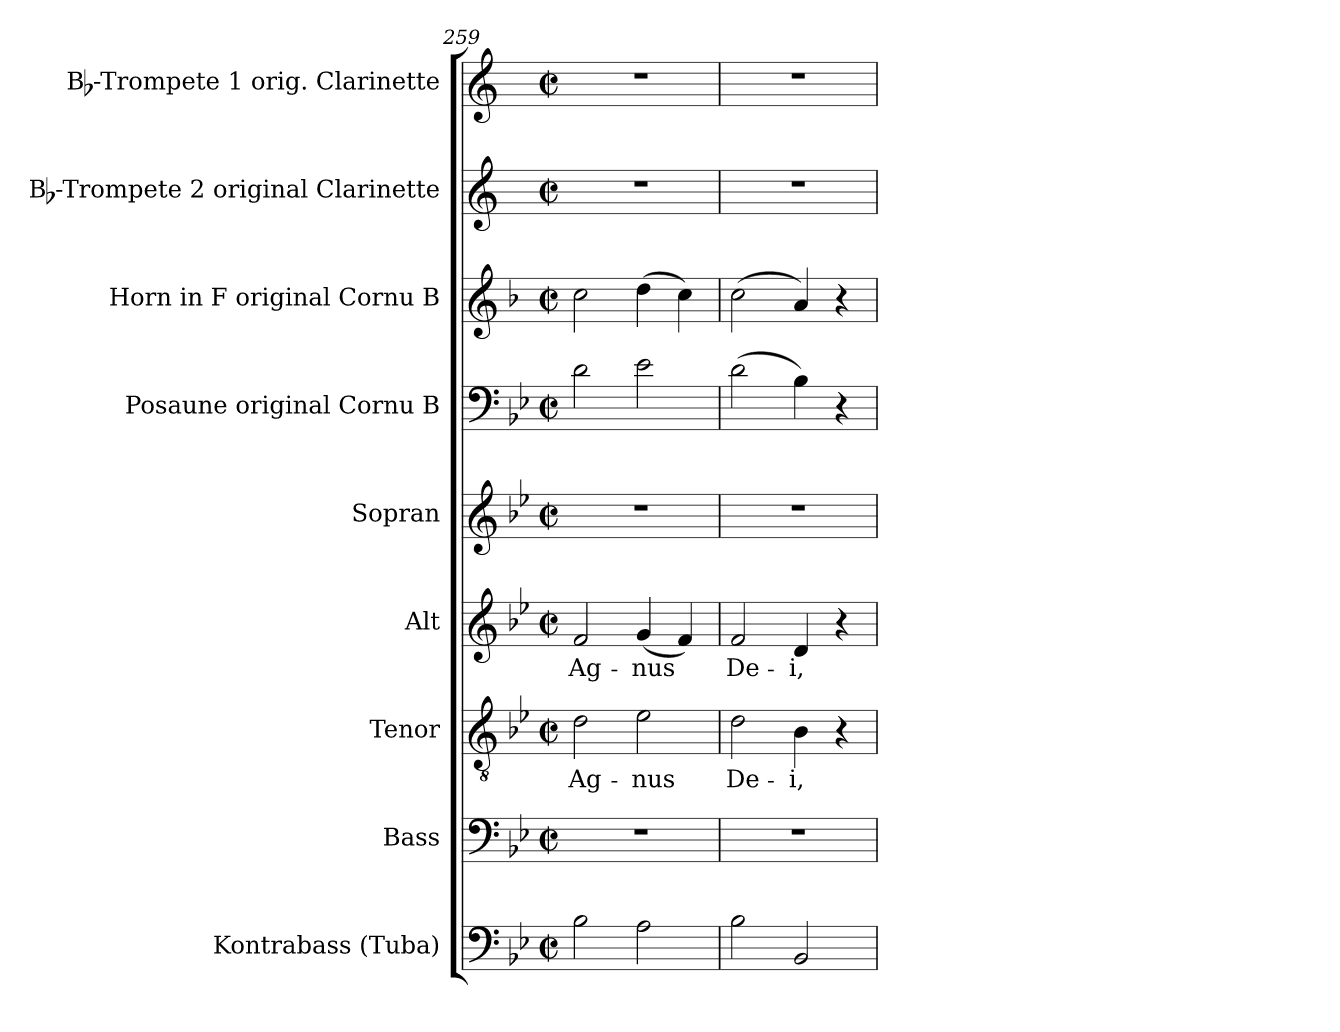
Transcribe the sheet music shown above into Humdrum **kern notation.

**kern	**kern	**kern	**text	**kern	**text	**kern	**kern	**kern	**kern	**kern
*part9	*part8	*part7	*part7	*part6	*part6	*part5	*part4	*part3	*part2	*part1
*staff9	*staff8	*staff7	*staff7	*staff6	*staff6	*staff5	*staff4	*staff3	*staff2	*staff1
*I"Kontrabass (Tuba)	*I"Bass	*I"Tenor	*	*I"Alt	*	*I"Sopran	*I"Posaune original Cornu B	*I"Horn in F original Cornu B	*I"Bb-Trompete 2 original Clarinette	*I"Bb-Trompete 1 orig. Clarinette
*I'Kb.	*I'B.	*I'T.	*	*I'A.	*	*I'S.	*I'Pos.	*I'Hrn.	*I'Bb Trp. 2	*I'Bb Trp. 1
*clefF4	*clefF4	*clefGv2	*	*clefG2	*	*clefG2	*clefF4	*clefG2	*clefG2	*clefG2
*ITrd7c12	*	*	*	*	*	*	*	*ITrd4c7	*ITrd1c2	*ITrd1c2
*k[b-e-]	*k[b-e-]	*k[b-e-]	*	*k[b-e-]	*	*k[b-e-]	*k[b-e-]	*k[b-e-]	*k[b-e-]	*k[b-e-]
*B-:	*B-:	*B-:	*	*B-:	*	*B-:	*B-:	*B-:	*B-:	*B-:
*M2/2	*M2/2	*M2/2	*	*M2/2	*	*M2/2	*M2/2	*M2/2	*M2/2	*M2/2
*met(c|)	*met(c|)	*met(c|)	*	*met(c|)	*	*met(c|)	*met(c|)	*met(c|)	*met(c|)	*met(c|)
=259	=259	=259	=259	=259	=259	=259	=259	=259	=259	=259
!	!	!	!LO:LY:b	!	!LO:LY:b	!	!	!	!	!
2BB-\	1r	2d\	Ag-	2f/	Ag-	1r	2d\	2f\	1r	1r
!	!	!	!LO:LY:b	!	!LO:LY:b	!	!	!	!	!
2AA\	.	2e-\	-nus	(<4g/	-nus	.	2e-\	(>4g\	.	.
.	.	.	.	4f/)	.	.	.	4f\)	.	.
=260	=260	=260	=260	=260	=260	=260	=260	=260	=260	=260
!	!	!	!LO:LY:b	!	!LO:LY:b	!	!	!	!	!
2BB-\	1r	2d\	De-	2f/	De-	1r	(>2d\	(>2f\	1r	1r
!	!	!	!LO:LY:b	!	!LO:LY:b	!	!	!	!	!
2BBB-/	.	4B-\	-i,	4d/	-i,	.	4B-\)	4d/)	.	.
.	.	4r	.	4r	.	.	4r	4r	.	.
=	=	=	=	=	=	=	=	=	=	=
*-	*-	*-	*-	*-	*-	*-	*-	*-	*-	*-
